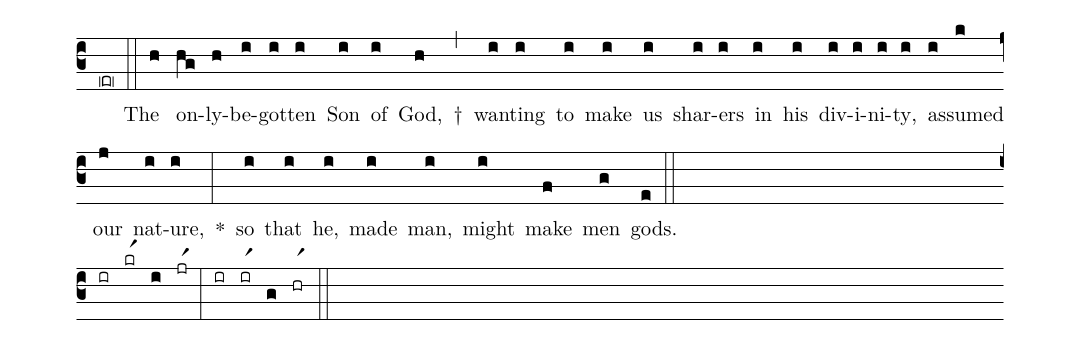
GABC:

commentary: Aquinas, Opusc. 57, 1-4;
%%
(c3) (er0) (::)
The(h) on(hg)ly-(h)be(i)got(i)ten(i) Son(i) of(i) God,(h) †(,)
want(i)ing(i) to(i) make(i) us(i) shar(i)ers(i) in(i) his(i) div(i)i(i)ni(i)ty,(i) ass(i)umed(k) our(j) nat(i)ure,(i) *(:)
so(i) that(i) he,(i) made(i) man,(i) might(i) make(f) men(g) gods.(e) (::) (Z)
(ir) (kr1r) (i) (jr1r) (:) (ir) (ir1r) (g) (hr1r) (::)
